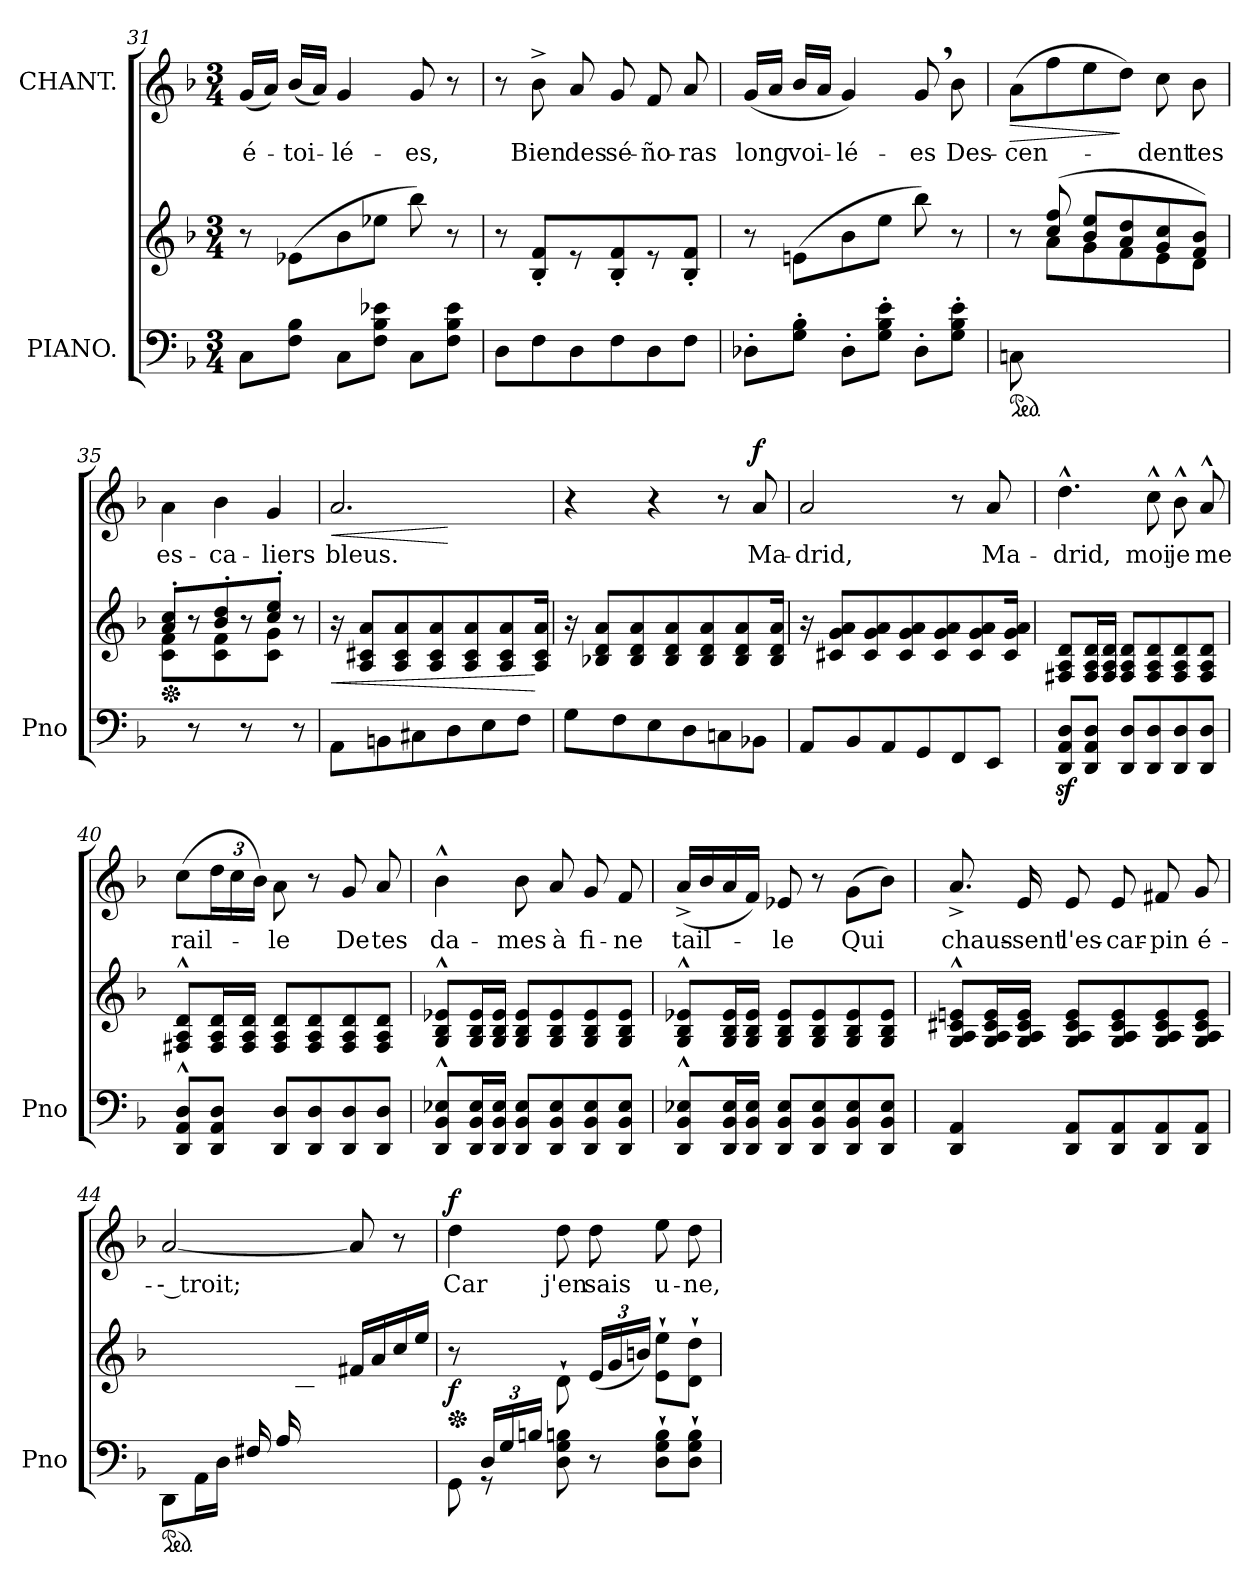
**kern	**kern	**dynam	**kern	**text	**dynam
*part2	*part2	*part2	*part1	*part1	*part1
*staff3	*staff2	*staff2/3	*staff1	*staff1	*staff1
*I"PIANO.	*	*	*I"CHANT.	*	*
*I'Pno	*	*	*	*	*
*clefF4	*clefG2	*	*clefG2	*	*
*k[b-]	*k[b-]	*	*k[b-]	*	*
*M3/4	*M3/4	*	*M3/4	*	*
=31	=31	=31	=31	=31	=31
!	!	!	!	!LO:LY:b	!
8C\L	8r	.	(<16g/LL	é-	.
.	.	.	16a/JJ)	.	.
!	!	!	!	!LO:LY:b	!
8F\ 8B-\J	(>8e-X\L	.	(<16b-/LL	-toi-	.
.	.	.	16a/JJ)	.	.
!	!	!	!	!LO:LY:b	!
8C\L	8b-\	.	4g/	-lé-	.
8F\ 8B-\ 8e-X\J	8ee-X\J	.	.	.	.
!	!	!	!	!LO:LY:b	!
8C\L	8bb-\)	.	8g/	-es,	.
8F\ 8B-\ 8e-\J	8r	.	8r	.	.
!!LO:LB:g=z
=32	=32	=32	=32	=32	=32
8D\L	8r	.	8r	.	.
!	!	!	!	!LO:LY:b	!
8F\	8B-/' 8f/'L	.	8b-^\	Bien	.
!	!	!	!	!LO:LY:b	!
8D\	8r	.	8a/	des	.
!	!	!	!	!LO:LY:b	!
8F\	8B-/' 8f/'	.	8g/	sé-	.
!	!	!	!	!LO:LY:b	!
8D\	8r	.	8f/	-ño-	.
!	!	!	!	!LO:LY:b	!
8F\J	8B-/' 8f/'J	.	8a/	-ras	.
=33	=33	=33	=33	=33	=33
!	!	!	!	!LO:LY:b	!
8D-X'\L	8r	.	(<16g/LL	long	.
.	.	.	16a/JJ	.	.
!	!	!	!	!LO:LY:b	!
8G\' 8B-\'J	(>8en\L	.	16b-/LL	voi-	.
.	.	.	16a/JJ	.	.
!	!	!	!	!LO:LY:b	!
8D-'\L	8b-\	.	4g/)	-lé-	.
8G\' 8B-\' 8e\'J	8ee\J	.	.	.	.
!	!	!	!	!LO:LY:b	!
8D-'\L	8bb-\)	.	8g,/	-es	.
!	!	!	!	!LO:LY:b	!
8G\' 8B-\' 8e\'J	8r	.	8b-\	Des-	.
=34	=34	=34	=34	=34	=34
*ped	*	*	*	*	*
*	*^	*	*	*	*
!	!	!	!	!	!LO:LY:b	!LO:HP:b
8Cn\	8r	8ryy	.	(>8a\L	-cen-	>
2ryy	(>8cc/ 8ff/	8a\L	.	8ff\	.	.
.	8b-/ 8ee/L	8g\	.	8ee\	.	.
.	8a/ 8dd/	8f\	.	8dd\J)	.	]
!	!	!	!	!	!LO:LY:b	!
.	8g/ 8cc/	8e\	.	8cc\	-dent	.
!	!	!	!	!	!LO:LY:b	!
8ryy	8f/ 8b-/J)	8d\J	.	8b-\	tes	.
=35	=35	=35	=35	=35	=35	=35
*	*Xped	*	*	*	*	*
!	!	!	!	!	!LO:LY:b	!
8ryy	8a/' 8cc/'L	8c\ 8f\L	.	4a\	es-	.
8r	8r	8ryy	.	.	.	.
!	!	!	!	!	!LO:LY:b	!
8ryy	8b-/' 8dd/'	8c\ 8f\	.	4b-\	-ca-	.
8r	8r	8ryy	.	.	.	.
!	!	!	!	!	!LO:LY:b	!
8ryy	8cc/' 8ee/'J	8c\ 8g\J	.	4g/	-liers	.
8r	8r	8ryy	.	.	.	.
!!LO:LB:g=z
=36	=36	=36	=36	=36	=36	=36
!	!	!	!LO:HP:b	!	!LO:LY:b	!LO:HP:b
*	*v	*v	*	*^	*	*
8AA\L	16r	<	2.a/	4.ryy	bleus.	<
.	8A/ 8c#X/ 8a/L	.	.	.	.	.
8BBn\	.	.	.	.	.	.
.	8A/ 8c#/ 8a/	.	.	.	.	.
8C#X\	.	.	.	.	.	.
.	8A/ 8c#/ 8a/	.	.	.	.	.
8D\	.	.	.	4.ryy	.	[
.	8A/ 8c#/ 8a/	.	.	.	.	.
8E\	.	.	.	.	.	.
.	8A/ 8c#/ 8a/	.	.	.	.	.
8F\J	.	.	.	.	.	.
.	16A/ 16c#/ 16a/Jk	[	.	.	.	.
*	*	*	*v	*v	*	*
=37	=37	=37	=37	=37	=37
8G\L	16r	.	4r	.	.
.	8B-X/ 8d/ 8a/L	.	.	.	.
8F\	.	.	.	.	.
.	8B-/ 8d/ 8a/	.	.	.	.
8E\	.	.	4r	.	.
.	8B-/ 8d/ 8a/	.	.	.	.
8D\	.	.	.	.	.
.	8B-/ 8d/ 8a/	.	.	.	.
8Cn\	.	.	8r	.	.
.	8B-/ 8d/ 8a/	.	.	.	.
!	!	!	!	!LO:LY:b	!LO:DY:a
8BB-X\J	.	.	8a/	Ma-	f
.	16B-/ 16d/ 16a/Jk	.	.	.	.
=38	=38	=38	=38	=38	=38
!	!	!	!	!LO:LY:b	!
8AA/L	16r	.	2a/	-drid,	.
.	8c#X/ 8g/ 8a/L	.	.	.	.
8BB-/	.	.	.	.	.
.	8c#/ 8g/ 8a/	.	.	.	.
8AA/	.	.	.	.	.
.	8c#/ 8g/ 8a/	.	.	.	.
8GG/	.	.	.	.	.
.	8c#/ 8g/ 8a/	.	.	.	.
8FF/	.	.	8r	.	.
.	8c#/ 8g/ 8a/	.	.	.	.
!	!	!	!	!LO:LY:b	!
8EE/J	.	.	8a/	Ma-	.
.	16c#/ 16g/ 16a/Jk	.	.	.	.
=39	=39	=39	=39	=39	=39
!	!	!	!	!LO:LY:b	!
8DD/z> 8AA/z> 8D/z>L	8F#X/ 8A/ 8d/L	.	4.dd^^\	-drid,	.
8DD/ 8AA/ 8D/J	16F#/ 16A/ 16d/L	.	.	.	.
.	16F#/ 16A/ 16d/JJ	.	.	.	.
8DD/ 8D/L	8F#/ 8A/ 8d/L	.	.	.	.
!	!	!	!	!LO:LY:b	!
8DD/ 8D/	8F#/ 8A/ 8d/	.	8cc^^\	moi	.
!	!	!	!	!LO:LY:b	!
8DD/ 8D/	8F#/ 8A/ 8d/	.	8b-^^\	je	.
!	!	!	!	!LO:LY:b	!
8DD/ 8D/J	8F#/ 8A/ 8d/J	.	8a^^/	me	.
!!LO:LB:g=z
=40	=40	=40	=40	=40	=40
!	!	!	!	!LO:LY:b	!
8DD/^^ 8AA/^^ 8D/^^L	8F#X/^^ 8A/^^ 8d/^^L	.	(>8cc\L	rail-	.
*	*	*	*Xbrackettup	*	*
8DD/ 8AA/ 8D/J	16F#/ 16A/ 16d/L	.	24dd\L	.	.
.	.	.	24cc\	.	.
.	16F#/ 16A/ 16d/JJ	.	.	.	.
.	.	.	24b-\JJ)	.	.
!	!	!	!	!LO:LY:b	!
8DD/ 8D/L	8F#/ 8A/ 8d/L	.	8a\	-le	.
8DD/ 8D/	8F#/ 8A/ 8d/	.	8r	.	.
!	!	!	!	!LO:LY:b	!
8DD/ 8D/	8F#/ 8A/ 8d/	.	8g/	De	.
!	!	!	!	!LO:LY:b	!
8DD/ 8D/J	8F#/ 8A/ 8d/J	.	8a/	tes	.
=41	=41	=41	=41	=41	=41
!	!	!	!	!LO:LY:b	!
8DD/^^ 8BB-/^^ 8E-X/^^L	8G/^^ 8B-/^^ 8e-X/^^L	.	4b-^^\	da-	.
16DD/ 16BB-/ 16E-/L	16G/ 16B-/ 16e-/L	.	.	.	.
16DD/ 16BB-/ 16E-/JJ	16G/ 16B-/ 16e-/JJ	.	.	.	.
!	!	!	!	!LO:LY:b	!
8DD/ 8BB-/ 8E-/L	8G/ 8B-/ 8e-/L	.	8b-\	-mes	.
!	!	!	!	!LO:LY:b	!
8DD/ 8BB-/ 8E-/	8G/ 8B-/ 8e-/	.	8a/	à	.
!	!	!	!	!LO:LY:b	!
8DD/ 8BB-/ 8E-/	8G/ 8B-/ 8e-/	.	8g/	fi-	.
!	!	!	!	!LO:LY:b	!
8DD/ 8BB-/ 8E-/J	8G/ 8B-/ 8e-/J	.	8f/	-ne	.
=42	=42	=42	=42	=42	=42
!	!	!	!	!LO:LY:b	!
8DD/^^ 8BB-/^^ 8E-X/^^L	8G/^^ 8B-/^^ 8e-X/^^L	.	(<16a^/LL	tail-	.
.	.	.	16b-/	.	.
16DD/ 16BB-/ 16E-/L	16G/ 16B-/ 16e-/L	.	16a/	.	.
16DD/ 16BB-/ 16E-/JJ	16G/ 16B-/ 16e-/JJ	.	16f/JJ)	.	.
!	!	!	!	!LO:LY:b	!
8DD/ 8BB-/ 8E-/L	8G/ 8B-/ 8e-/L	.	8e-X/	-le	.
8DD/ 8BB-/ 8E-/	8G/ 8B-/ 8e-/	.	8r	.	.
!	!	!	!	!LO:LY:b	!
8DD/ 8BB-/ 8E-/	8G/ 8B-/ 8e-/	.	(>8g\L	Qui	.
8DD/ 8BB-/ 8E-/J	8G/ 8B-/ 8e-/J	.	8b-\J)	.	.
=43	=43	=43	=43	=43	=43
!	!	!	!	!LO:LY:b	!
4DD/ 4AA/	8G/^^ 8A/^^ 8c#X/^^ 8en/^^L	.	8.a^/	chaus-	.
.	16G/ 16A/ 16c#/ 16e/L	.	.	.	.
!	!	!	!	!LO:LY:b	!
.	16G/ 16A/ 16c#/ 16e/JJ	.	16e/	-sent	.
!	!	!	!	!LO:LY:b	!
8DD/ 8AA/L	8G/ 8A/ 8c#/ 8e/L	.	8e/	l'es-	.
!	!	!	!	!LO:LY:b	!
8DD/ 8AA/	8G/ 8A/ 8c#/ 8e/	.	8e/	-car-	.
!	!	!	!	!LO:LY:b	!
8DD/ 8AA/	8G/ 8A/ 8c#/ 8e/	.	8f#X/	-pin	.
!	!	!	!	!LO:LY:b	!
8DD/ 8AA/J	8G/ 8A/ 8c#/ 8e/J	.	8g/	é-	.
!!LO:PB:g=z
=44	=44	=44	=44	=44	=44
*ped	*	*	*	*	*
*	*^	*	*	*	*
!	!	!	!	!	!LO:LY:b	!
(>8DD\L	2.ryy	4.ryy	.	[2a/	-- troit;	.
16AA\L	.	.	.	.	.	.
16D\JJ	.	.	.	.	.	.
16F#X>/LL	.	.	.	.	.	.
16A>/	.	.	.	.	.	.
4.ryy	.	16c/	.	.	.	.
.	.	16e/JJ	.	.	.	.
.	.	16f#X/LL	.	8a/]	.	.
.	.	16a>/	.	.	.	.
.	.	16cc/	.	8r	.	.
.	.	16ee/JJ)	.	.	.	.
*	*v	*v	*	*	*	*
=45	=45	=45	=45	=45	=45
*^	*	*	*	*	*
*	*	*Xped	*	*	*	*
*	*	*^	*	*	*	*
!	!	!	!	!LO:DY:b	!	!LO:LY:b	!LO:DY:a
*	*	*v	*v	*	*	*	*
8ryy	8GG\	8r	f	4dd\	Car	f
*Xbrackettup	*	*	*	*	*	*
24D/LL	8rGG	8ryy	.	.	.	.
24G/	.	.	.	.	.	.
24Bn/JJ	.	.	.	.	.	.
!	!	!	!	!	!LO:LY:b	!
2ryy	8D\ 8G\ 8Bn\	8d`\	.	8dd\	j'en	.
*	*	*Xbrackettup	*	*	*	*
!	!	!	!	!	!LO:LY:b	!
.	8r	(<24e/LL	.	8dd\	sais	.
.	.	24g/	.	.	.	.
.	.	24bn/JJ)	.	.	.	.
!	!	!	!	!	!LO:LY:b	!
.	8D\` 8G\` 8B\`L	8e\` 8ee\`L	.	8ee\	u-	.
!	!	!	!	!	!LO:LY:b	!
.	8D\` 8G\` 8B\`J	8d\` 8dd\`J	.	8dd\	-ne,	.
*v	*v	*	*	*	*	*
=	=	=	=	=	=
*-	*-	*-	*-	*-	*-
